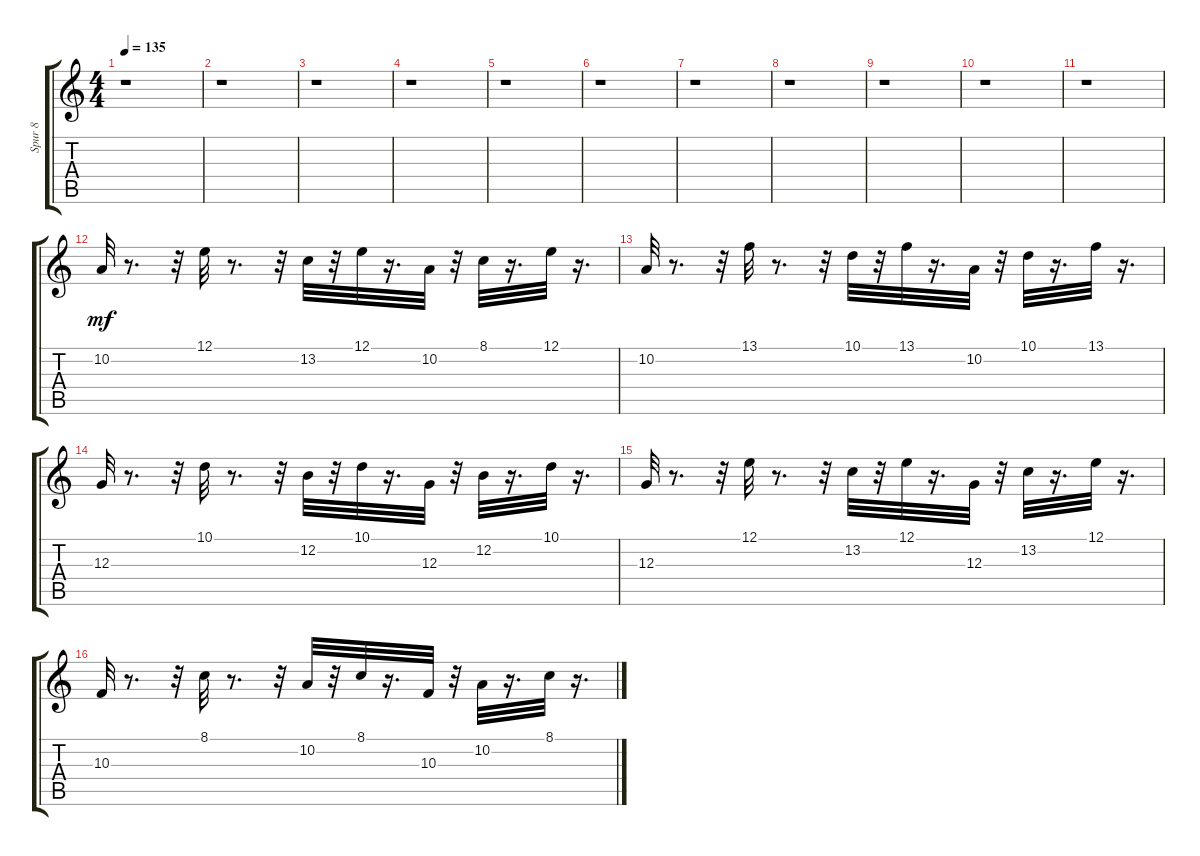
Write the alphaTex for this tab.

\track ("Spur 8" "Spur 8") {instrument kalimba}
\staff {score tabs}
\tuning (E4 B3 G3 D3 A2 E2) {hide}
\ts (4 4)
\tempo 135
\clef g2
\ks c
r.1{dy mf} |
r.1 |
r.1 |
r.1 |
r.1 |
r.1 |
r.1 |
r.1 |
r.1 |
r.1 |
r.1 |
10.2.32 r.8{d} r.32 12.1.32 r.8{d} r.32 13.2.32 r.32 12.1.32 r.16{d} 10.2.32 r.32 8.1.32 r.16{d} 12.1.32 r.16{d} |
10.2.32 r.8{d} r.32 13.1.32 r.8{d} r.32 10.1.32 r.32 13.1.32 r.16{d} 10.2.32 r.32 10.1.32 r.16{d} 13.1.32 r.16{d} |
12.3.32 r.8{d} r.32 10.1.32 r.8{d} r.32 12.2.32 r.32 10.1.32 r.16{d} 12.3.32 r.32 12.2.32 r.16{d} 10.1.32 r.16{d} |
12.3.32 r.8{d} r.32 12.1.32 r.8{d} r.32 13.2.32 r.32 12.1.32 r.16{d} 12.3.32 r.32 13.2.32 r.16{d} 12.1.32 r.16{d} |
10.3.32 r.8{d} r.32 8.1.32 r.8{d} r.32 10.2.32 r.32 8.1.32 r.16{d} 10.3.32 r.32 10.2.32 r.16{d} 8.1.32 r.16{d}
